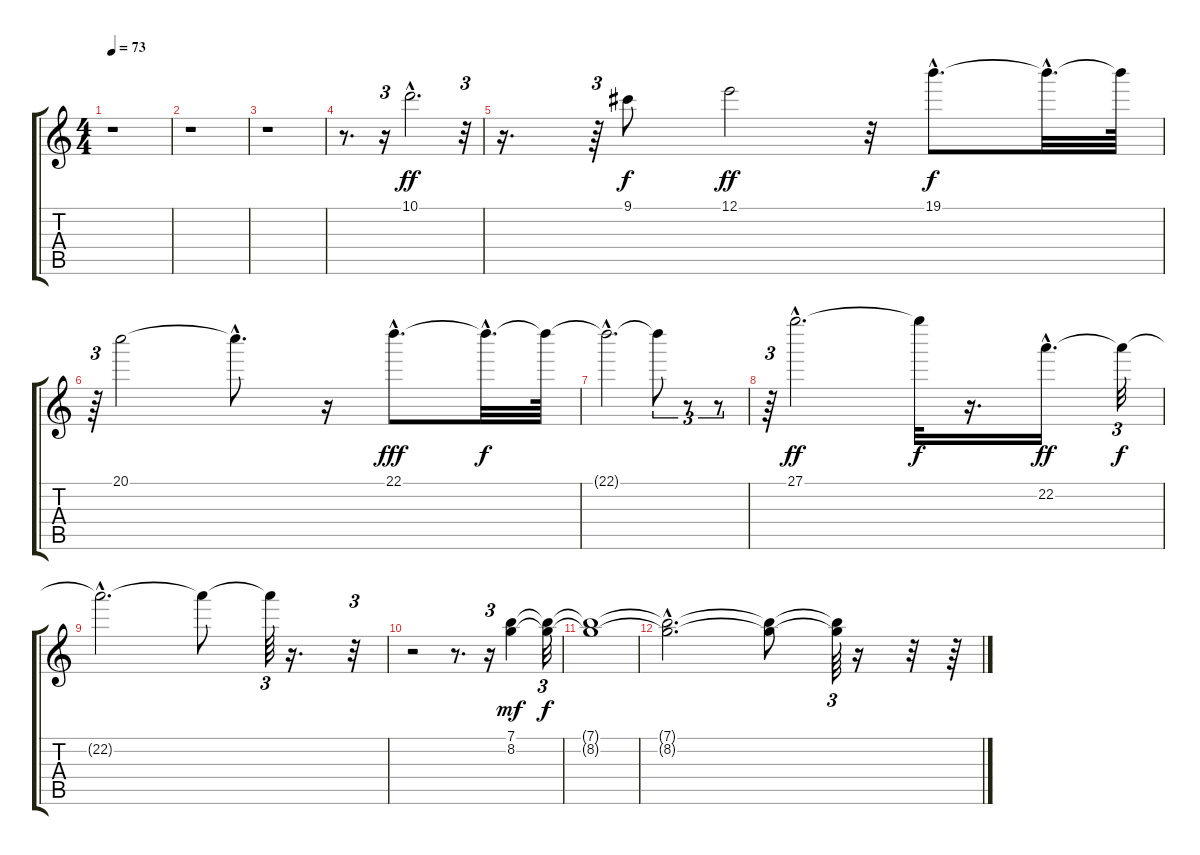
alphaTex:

\track "" {instrument overdrivenguitar}
\staff {score tabs}
\tuning (E4 B3 G3 D3 A2 E2) {hide}
\ts (4 4)
\tempo 73
\clef g2
\ks c
r.1{dy f} |
r.1 |
r.1 |
r.8{d} r.16{tu (3 2)} 10.1{hac}.2{d dy ff} r.32{tu (3 2)} |
r.16{d} r.64{tu (3 2)} 9.1.8{dy f} 12.1.2{dy ff} r.32 19.1{hac}.8{d dy f} 19.1{hac t}.32{d} 19.1{t}.64 |
r.64{tu (3 2)} 20.1.2 20.1{hac t}.8{d} r.16 22.1{hac}.8{d dy fff} 22.1{hac t}.32{d dy f} 22.1{t}.64 |
22.1{hac t}.2{d} 22.1{t}.8{tu (3 2)} r.8{tu (3 2)} r.8{tu (3 2)} |
r.64{tu (3 2)} 27.1{hac}.2{d dy ff} 27.1{t}.32{dy f} r.16{d} 22.2{hac}.16{d dy ff} 22.2{t}.32{tu (3 2) dy f} |
22.2{hac t}.2{d} 22.2{t}.8 22.2{t}.64{tu (3 2)} r.16{d} r.32{tu (3 2)} |
r.2 r.8{d} r.16{tu (3 2)} (7.1 8.2).4{dy mf} (7.1{t} 8.2{t}).32{tu (3 2) dy f} |
(7.1{t} 8.2{t}).1 |
(7.1{hac t} 8.2{hac t}).2{d} (7.1{t} 8.2{t}).8 (7.1{t} 8.2{t}).64{tu (3 2)} r.16 r.32 r.64
